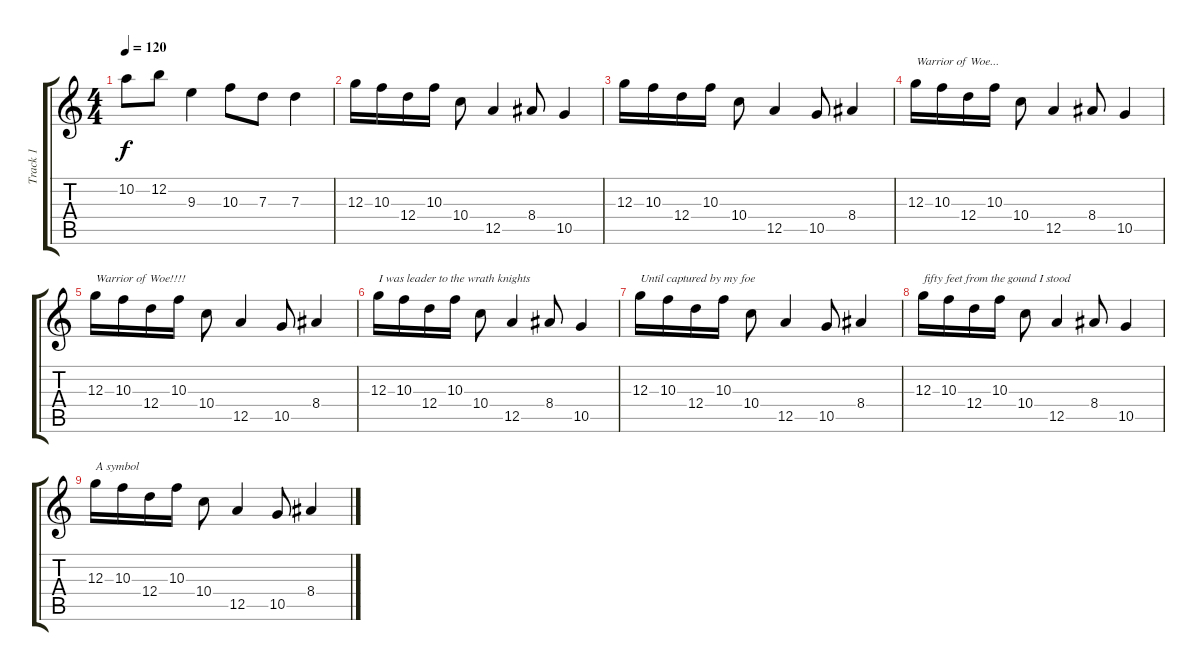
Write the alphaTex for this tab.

\track ("Track 1" "Track 1") {instrument distortionguitar}
\staff {score tabs}
\tuning (E4 B3 G3 D3 A2 E2) {hide}
\ts (4 4)
\tempo 120
\clef g2
\ks c
10.2.8{dy f} 12.2.8 9.3.4 10.3.8 7.3.8 7.3.4 |
12.3.16 10.3.16 12.4.16 10.3.16 10.4.8 12.5.4 8.4.8 10.5.4 |
12.3.16 10.3.16 12.4.16 10.3.16 10.4.8 12.5.4 10.5.8 8.4.4 |
12.3.16{txt "Warrior of Woe..."} 10.3.16 12.4.16 10.3.16 10.4.8 12.5.4 8.4.8 10.5.4 |
12.3.16{txt "Warrior of Woe!!!!"} 10.3.16 12.4.16 10.3.16 10.4.8 12.5.4 10.5.8 8.4.4 |
12.3.16{txt "I was leader to the wrath knights" volume 6} 10.3.16 12.4.16 10.3.16 10.4.8 12.5.4 8.4.8 10.5.4 |
12.3.16{txt "Until captured by my foe"} 10.3.16 12.4.16 10.3.16 10.4.8 12.5.4 10.5.8 8.4.4 |
12.3.16{txt "fifty feet from the gound I stood" volume 0} 10.3.16 12.4.16 10.3.16 10.4.8 12.5.4 8.4.8 10.5.4 |
12.3.16{txt "A symbol"} 10.3.16 12.4.16 10.3.16 10.4.8 12.5.4 10.5.8 8.4.4
